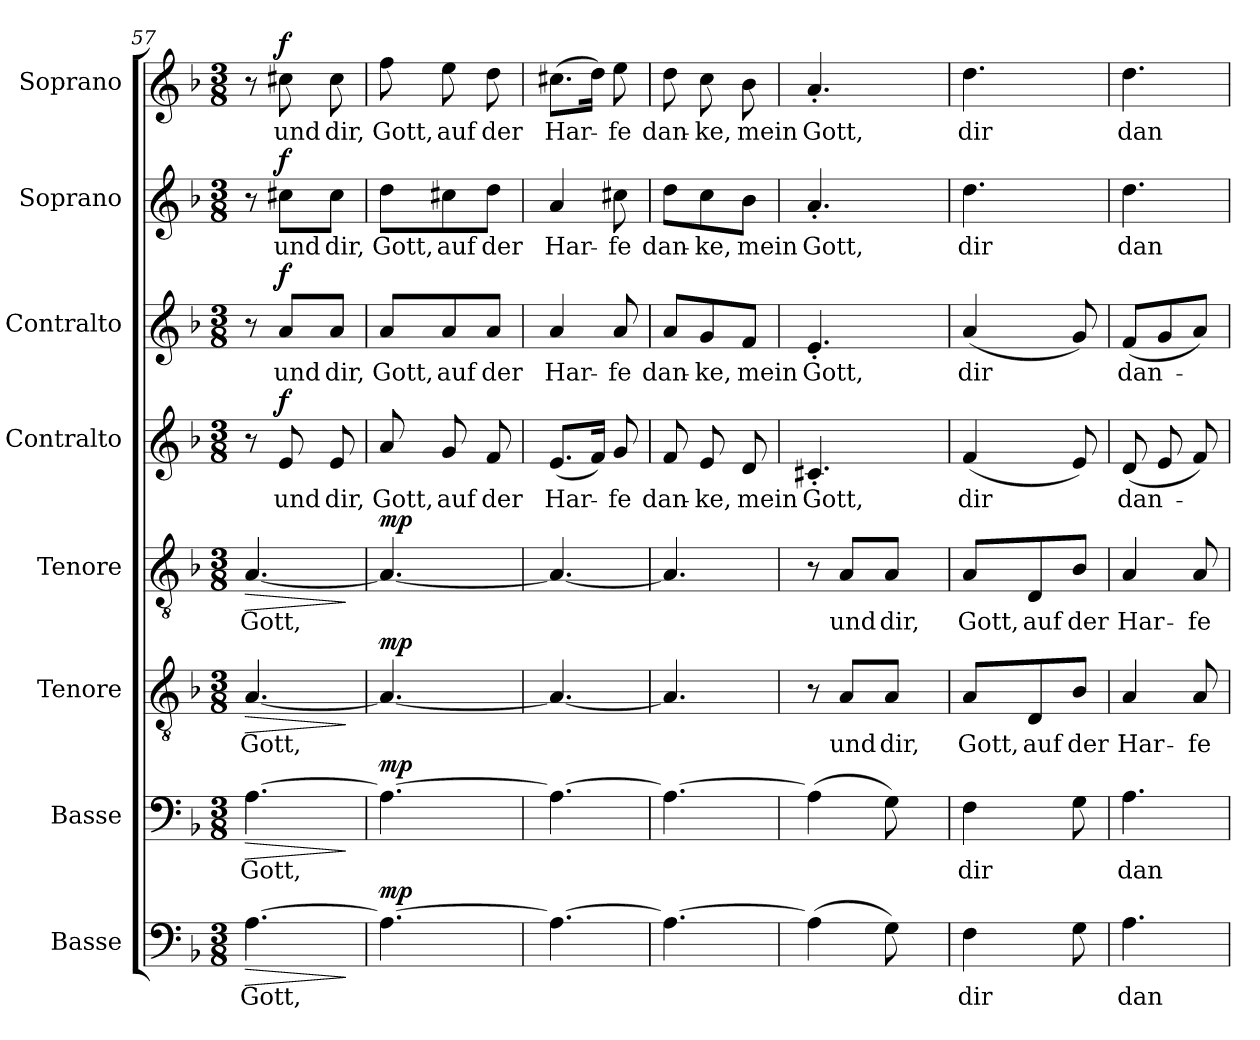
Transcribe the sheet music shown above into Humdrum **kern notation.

**kern	**text	**dynam	**kern	**text	**dynam	**kern	**text	**dynam	**kern	**text	**dynam	**kern	**text	**dynam	**kern	**text	**dynam	**kern	**text	**dynam	**kern	**text	**dynam
*part8	*part8	*part8	*part7	*part7	*part7	*part6	*part6	*part6	*part5	*part5	*part5	*part4	*part4	*part4	*part3	*part3	*part3	*part2	*part2	*part2	*part1	*part1	*part1
*staff8	*staff8	*staff8	*staff7	*staff7	*staff7	*staff6	*staff6	*staff6	*staff5	*staff5	*staff5	*staff4	*staff4	*staff4	*staff3	*staff3	*staff3	*staff2	*staff2	*staff2	*staff1	*staff1	*staff1
*I"Basse	*	*	*I"Basse	*	*	*I"Tenore	*	*	*I"Tenore	*	*	*I"Contralto	*	*	*I"Contralto	*	*	*I"Soprano	*	*	*I"Soprano	*	*
*I'B.	*	*	*I'B.	*	*	*I'T.	*	*	*I'T.	*	*	*I'A.	*	*	*I'A.	*	*	*I'S.	*	*	*I'S.	*	*
*clefF4	*	*	*clefF4	*	*	*clefGv2	*	*	*clefGv2	*	*	*clefG2	*	*	*clefG2	*	*	*clefG2	*	*	*clefG2	*	*
*k[b-]	*	*	*k[b-]	*	*	*k[b-]	*	*	*k[b-]	*	*	*k[b-]	*	*	*k[b-]	*	*	*k[b-]	*	*	*k[b-]	*	*
*M3/8	*	*	*M3/8	*	*	*M3/8	*	*	*M3/8	*	*	*M3/8	*	*	*M3/8	*	*	*M3/8	*	*	*M3/8	*	*
=57	=57	=57	=57	=57	=57	=57	=57	=57	=57	=57	=57	=57	=57	=57	=57	=57	=57	=57	=57	=57	=57	=57	=57
!	!LO:LY:b	!LO:HP:b	!	!LO:LY:b	!LO:HP:b	!	!LO:LY:b	!LO:HP:b	!	!LO:LY:b	!LO:HP:b	!	!	!	!	!	!	!	!	!	!	!	!
[4.A\	Gott,	>	[4.A\	Gott,	>	[4.A/	Gott,	>	[4.A/	Gott,	>	8r	.	.	8r	.	.	8r	.	.	8r	.	.
!	!	!	!	!	!	!	!	!	!	!	!	!	!LO:LY:b	!LO:DY:a	!	!LO:LY:b	!LO:DY:a	!	!LO:LY:b	!LO:DY:a	!	!LO:LY:b	!LO:DY:a
.	.	.	.	.	.	.	.	.	.	.	.	8e/	und	f	8a/L	und	f	8cc#X\L	und	f	8cc#X\	und	f
!	!	!	!	!	!	!	!	!	!	!	!	!	!LO:LY:b	!	!	!LO:LY:b	!	!	!LO:LY:b	!	!	!LO:LY:b	!
.	.	.	.	.	.	.	.	.	.	.	.	8e/	dir,	.	8a/J	dir,	.	8cc#\J	dir,	.	8cc#\	dir,	.
.	.	]	.	.	]	.	.	]	.	.	]	.	.	.	.	.	.	.	.	.	.	.	.
=58	=58	=58	=58	=58	=58	=58	=58	=58	=58	=58	=58	=58	=58	=58	=58	=58	=58	=58	=58	=58	=58	=58	=58
!	!	!LO:DY:a	!	!	!LO:DY:a	!	!	!LO:DY:a	!	!	!LO:DY:a	!	!LO:LY:b	!	!	!LO:LY:b	!	!	!LO:LY:b	!	!	!LO:LY:b	!
4.A\_	.	mp	4.A\_	.	mp	4.A/_	.	mp	4.A/_	.	mp	8a/	Gott,	.	8a/L	Gott,	.	8dd\L	Gott,	.	8ff\	Gott,	.
!	!	!	!	!	!	!	!	!	!	!	!	!	!LO:LY:b	!	!	!LO:LY:b	!	!	!LO:LY:b	!	!	!LO:LY:b	!
.	.	.	.	.	.	.	.	.	.	.	.	8g/	auf	.	8a/	auf	.	8cc#X\	auf	.	8ee\	auf	.
!	!	!	!	!	!	!	!	!	!	!	!	!	!LO:LY:b	!	!	!LO:LY:b	!	!	!LO:LY:b	!	!	!LO:LY:b	!
.	.	.	.	.	.	.	.	.	.	.	.	8f/	der	.	8a/J	der	.	8dd\J	der	.	8dd\	der	.
=59	=59	=59	=59	=59	=59	=59	=59	=59	=59	=59	=59	=59	=59	=59	=59	=59	=59	=59	=59	=59	=59	=59	=59
!	!	!	!	!	!	!	!	!	!	!	!	!	!LO:LY:b	!	!	!LO:LY:b	!	!	!LO:LY:b	!	!	!LO:LY:b	!
4.A\_	.	.	4.A\_	.	.	4.A/_	.	.	4.A/_	.	.	(<8.e/L	Har-	.	4a/	Har-	.	4a/	Har-	.	(>8.cc#X\L	Har-	.
.	.	.	.	.	.	.	.	.	.	.	.	16f/Jk)	.	.	.	.	.	.	.	.	16dd\Jk)	.	.
!	!	!	!	!	!	!	!	!	!	!	!	!	!LO:LY:b	!	!	!LO:LY:b	!	!	!LO:LY:b	!	!	!LO:LY:b	!
.	.	.	.	.	.	.	.	.	.	.	.	8g/	-fe	.	8a/	-fe	.	8cc#X\	-fe	.	8ee\	-fe	.
=60	=60	=60	=60	=60	=60	=60	=60	=60	=60	=60	=60	=60	=60	=60	=60	=60	=60	=60	=60	=60	=60	=60	=60
!	!	!	!	!	!	!	!	!	!	!	!	!	!LO:LY:b	!	!	!LO:LY:b	!	!	!LO:LY:b	!	!	!LO:LY:b	!
4.A\_	.	.	4.A\_	.	.	4.A/]	.	.	4.A/]	.	.	8f/	dan-	.	8a/L	dan-	.	8dd\L	dan-	.	8dd\	dan-	.
!	!	!	!	!	!	!	!	!	!	!	!	!	!LO:LY:b	!	!	!LO:LY:b	!	!	!LO:LY:b	!	!	!LO:LY:b	!
.	.	.	.	.	.	.	.	.	.	.	.	8e/	-ke,	.	8g/	-ke,	.	8cc\	-ke,	.	8cc\	-ke,	.
!	!	!	!	!	!	!	!	!	!	!	!	!	!LO:LY:b	!	!	!LO:LY:b	!	!	!LO:LY:b	!	!	!LO:LY:b	!
.	.	.	.	.	.	.	.	.	.	.	.	8d/	mein	.	8f/J	mein	.	8b-\J	mein	.	8b-\	mein	.
=61	=61	=61	=61	=61	=61	=61	=61	=61	=61	=61	=61	=61	=61	=61	=61	=61	=61	=61	=61	=61	=61	=61	=61
!	!	!	!	!	!	!	!	!	!	!	!	!	!LO:LY:b	!	!	!LO:LY:b	!	!	!LO:LY:b	!	!	!LO:LY:b	!
(<4A\]	.	.	(<4A\]	.	.	8r	.	.	8r	.	.	4.c#X'/	Gott,	.	4.e'/	Gott,	.	4.a'/	Gott,	.	4.a'/	Gott,	.
!	!	!	!	!	!	!	!LO:LY:b	!	!	!LO:LY:b	!	!	!	!	!	!	!	!	!	!	!	!	!
.	.	.	.	.	.	8A/L	und	.	8A/L	und	.	.	.	.	.	.	.	.	.	.	.	.	.
!	!	!	!	!	!	!	!LO:LY:b	!	!	!LO:LY:b	!	!	!	!	!	!	!	!	!	!	!	!	!
8G\)	.	.	8G\)	.	.	8A/J	dir,	.	8A/J	dir,	.	.	.	.	.	.	.	.	.	.	.	.	.
=62	=62	=62	=62	=62	=62	=62	=62	=62	=62	=62	=62	=62	=62	=62	=62	=62	=62	=62	=62	=62	=62	=62	=62
!	!LO:LY:b	!	!	!LO:LY:b	!	!	!LO:LY:b	!	!	!LO:LY:b	!	!	!LO:LY:b	!	!	!LO:LY:b	!	!	!LO:LY:b	!	!	!LO:LY:b	!
4F\	dir	.	4F\	dir	.	8A/L	Gott,	.	8A/L	Gott,	.	(<4f/	dir	.	(<4a/	dir	.	4.dd\	dir	.	4.dd\	dir	.
!	!	!	!	!	!	!	!LO:LY:b	!	!	!LO:LY:b	!	!	!	!	!	!	!	!	!	!	!	!	!
.	.	.	.	.	.	8D/	auf	.	8D/	auf	.	.	.	.	.	.	.	.	.	.	.	.	.
!	!	!	!	!	!	!	!LO:LY:b	!	!	!LO:LY:b	!	!	!	!	!	!	!	!	!	!	!	!	!
8G\	.	.	8G\	.	.	8B-/J	der	.	8B-/J	der	.	8e/)	.	.	8g/)	.	.	.	.	.	.	.	.
!!LO:PB:g=z
=63	=63	=63	=63	=63	=63	=63	=63	=63	=63	=63	=63	=63	=63	=63	=63	=63	=63	=63	=63	=63	=63	=63	=63
!	!LO:LY:b	!	!	!LO:LY:b	!	!	!LO:LY:b	!	!	!LO:LY:b	!	!	!LO:LY:b	!	!	!LO:LY:b	!	!	!LO:LY:b	!	!	!LO:LY:b	!
4.A\	dan-	.	4.A\	dan-	.	4A/	Har-	.	4A/	Har-	.	(<8d/	dan-	.	(<8f/L	dan-	.	4.dd\	dan-	.	4.dd\	dan-	.
.	.	.	.	.	.	.	.	.	.	.	.	8e/	.	.	8g/	.	.	.	.	.	.	.	.
!	!	!	!	!	!	!	!LO:LY:b	!	!	!LO:LY:b	!	!	!	!	!	!	!	!	!	!	!	!	!
.	.	.	.	.	.	8A/	-fe	.	8A/	-fe	.	8f/)	.	.	8a/J)	.	.	.	.	.	.	.	.
=	=	=	=	=	=	=	=	=	=	=	=	=	=	=	=	=	=	=	=	=	=	=	=
*-	*-	*-	*-	*-	*-	*-	*-	*-	*-	*-	*-	*-	*-	*-	*-	*-	*-	*-	*-	*-	*-	*-	*-
